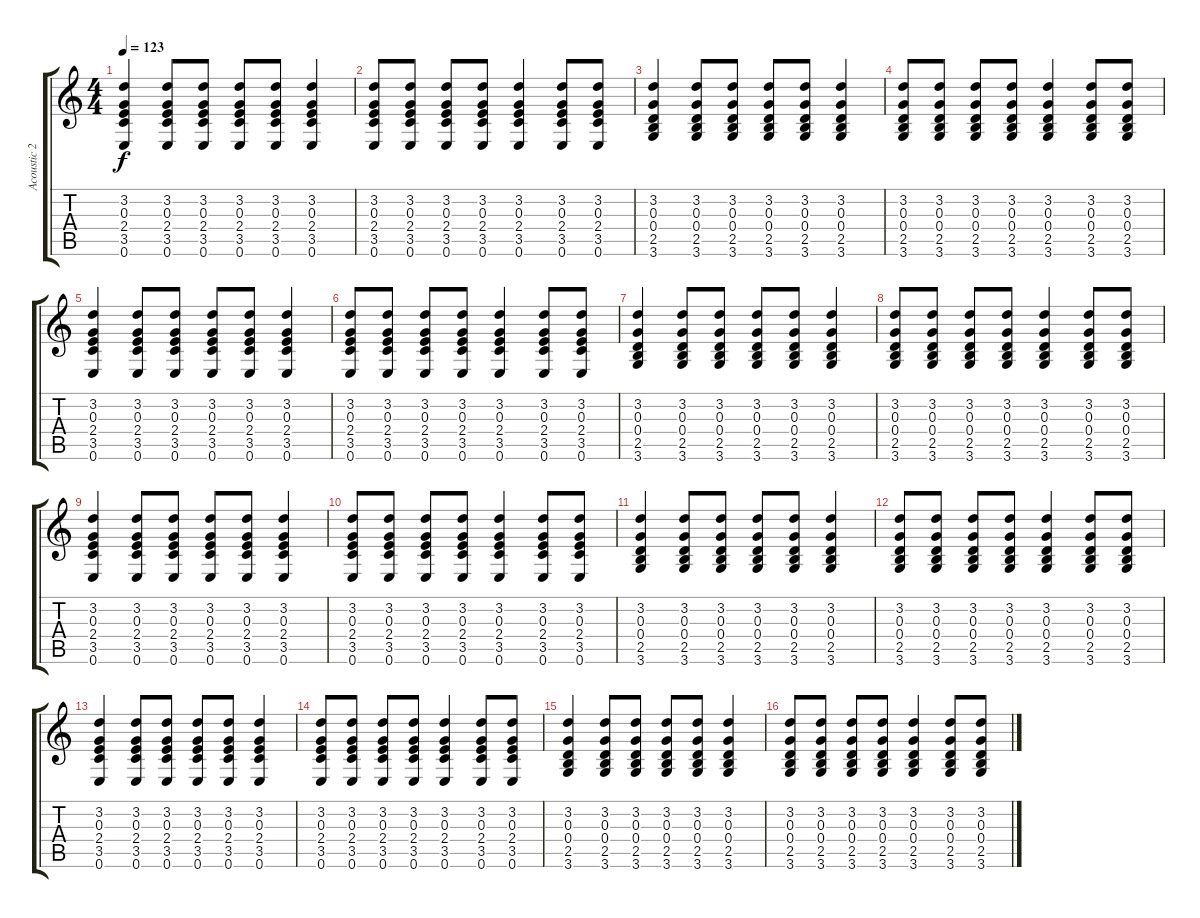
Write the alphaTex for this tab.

\track ("Acoustic 2" "Acoustic 2") {instrument acousticguitarsteel}
\staff {score tabs}
\tuning (E4 B3 G3 D3 A2 E2) {hide}
\ts (4 4)
\tempo 123
\clef g2
\ks c
(3.2 0.3 2.4 3.5 0.6).4{dy f} (3.2 0.3 2.4 3.5 0.6).8 (3.2 0.3 2.4 3.5 0.6).8 (3.2 0.3 2.4 3.5 0.6).8 (3.2 0.3 2.4 3.5 0.6).8 (3.2 0.3 2.4 3.5 0.6).4 |
(3.2 0.3 2.4 3.5 0.6).8 (3.2 0.3 2.4 3.5 0.6).8 (3.2 0.3 2.4 3.5 0.6).8 (3.2 0.3 2.4 3.5 0.6).8 (3.2 0.3 2.4 3.5 0.6).4 (3.2 0.3 2.4 3.5 0.6).8 (3.2 0.3 2.4 3.5 0.6).8 |
(3.2 0.3 0.4 2.5 3.6).4 (3.2 0.3 0.4 2.5 3.6).8 (3.2 0.3 0.4 2.5 3.6).8 (3.2 0.3 0.4 2.5 3.6).8 (3.2 0.3 0.4 2.5 3.6).8 (3.2 0.3 0.4 2.5 3.6).4 |
(3.2 0.3 0.4 2.5 3.6).8 (3.2 0.3 0.4 2.5 3.6).8 (3.2 0.3 0.4 2.5 3.6).8 (3.2 0.3 0.4 2.5 3.6).8 (3.2 0.3 0.4 2.5 3.6).4 (3.2 0.3 0.4 2.5 3.6).8 (3.2 0.3 0.4 2.5 3.6).8 |
(3.2 0.3 2.4 3.5 0.6).4 (3.2 0.3 2.4 3.5 0.6).8 (3.2 0.3 2.4 3.5 0.6).8 (3.2 0.3 2.4 3.5 0.6).8 (3.2 0.3 2.4 3.5 0.6).8 (3.2 0.3 2.4 3.5 0.6).4 |
(3.2 0.3 2.4 3.5 0.6).8 (3.2 0.3 2.4 3.5 0.6).8 (3.2 0.3 2.4 3.5 0.6).8 (3.2 0.3 2.4 3.5 0.6).8 (3.2 0.3 2.4 3.5 0.6).4 (3.2 0.3 2.4 3.5 0.6).8 (3.2 0.3 2.4 3.5 0.6).8 |
(3.2 0.3 0.4 2.5 3.6).4 (3.2 0.3 0.4 2.5 3.6).8 (3.2 0.3 0.4 2.5 3.6).8 (3.2 0.3 0.4 2.5 3.6).8 (3.2 0.3 0.4 2.5 3.6).8 (3.2 0.3 0.4 2.5 3.6).4 |
(3.2 0.3 0.4 2.5 3.6).8 (3.2 0.3 0.4 2.5 3.6).8 (3.2 0.3 0.4 2.5 3.6).8 (3.2 0.3 0.4 2.5 3.6).8 (3.2 0.3 0.4 2.5 3.6).4 (3.2 0.3 0.4 2.5 3.6).8 (3.2 0.3 0.4 2.5 3.6).8 |
(3.2 0.3 2.4 3.5 0.6).4 (3.2 0.3 2.4 3.5 0.6).8 (3.2 0.3 2.4 3.5 0.6).8 (3.2 0.3 2.4 3.5 0.6).8 (3.2 0.3 2.4 3.5 0.6).8 (3.2 0.3 2.4 3.5 0.6).4 |
(3.2 0.3 2.4 3.5 0.6).8 (3.2 0.3 2.4 3.5 0.6).8 (3.2 0.3 2.4 3.5 0.6).8 (3.2 0.3 2.4 3.5 0.6).8 (3.2 0.3 2.4 3.5 0.6).4 (3.2 0.3 2.4 3.5 0.6).8 (3.2 0.3 2.4 3.5 0.6).8 |
(3.2 0.3 0.4 2.5 3.6).4 (3.2 0.3 0.4 2.5 3.6).8 (3.2 0.3 0.4 2.5 3.6).8 (3.2 0.3 0.4 2.5 3.6).8 (3.2 0.3 0.4 2.5 3.6).8 (3.2 0.3 0.4 2.5 3.6).4 |
(3.2 0.3 0.4 2.5 3.6).8 (3.2 0.3 0.4 2.5 3.6).8 (3.2 0.3 0.4 2.5 3.6).8 (3.2 0.3 0.4 2.5 3.6).8 (3.2 0.3 0.4 2.5 3.6).4 (3.2 0.3 0.4 2.5 3.6).8 (3.2 0.3 0.4 2.5 3.6).8 |
(3.2 0.3 2.4 3.5 0.6).4 (3.2 0.3 2.4 3.5 0.6).8 (3.2 0.3 2.4 3.5 0.6).8 (3.2 0.3 2.4 3.5 0.6).8 (3.2 0.3 2.4 3.5 0.6).8 (3.2 0.3 2.4 3.5 0.6).4 |
(3.2 0.3 2.4 3.5 0.6).8 (3.2 0.3 2.4 3.5 0.6).8 (3.2 0.3 2.4 3.5 0.6).8 (3.2 0.3 2.4 3.5 0.6).8 (3.2 0.3 2.4 3.5 0.6).4 (3.2 0.3 2.4 3.5 0.6).8 (3.2 0.3 2.4 3.5 0.6).8 |
(3.2 0.3 0.4 2.5 3.6).4 (3.2 0.3 0.4 2.5 3.6).8 (3.2 0.3 0.4 2.5 3.6).8 (3.2 0.3 0.4 2.5 3.6).8 (3.2 0.3 0.4 2.5 3.6).8 (3.2 0.3 0.4 2.5 3.6).4 |
(3.2 0.3 0.4 2.5 3.6).8 (3.2 0.3 0.4 2.5 3.6).8 (3.2 0.3 0.4 2.5 3.6).8 (3.2 0.3 0.4 2.5 3.6).8 (3.2 0.3 0.4 2.5 3.6).4 (3.2 0.3 0.4 2.5 3.6).8 (3.2 0.3 0.4 2.5 3.6).8
